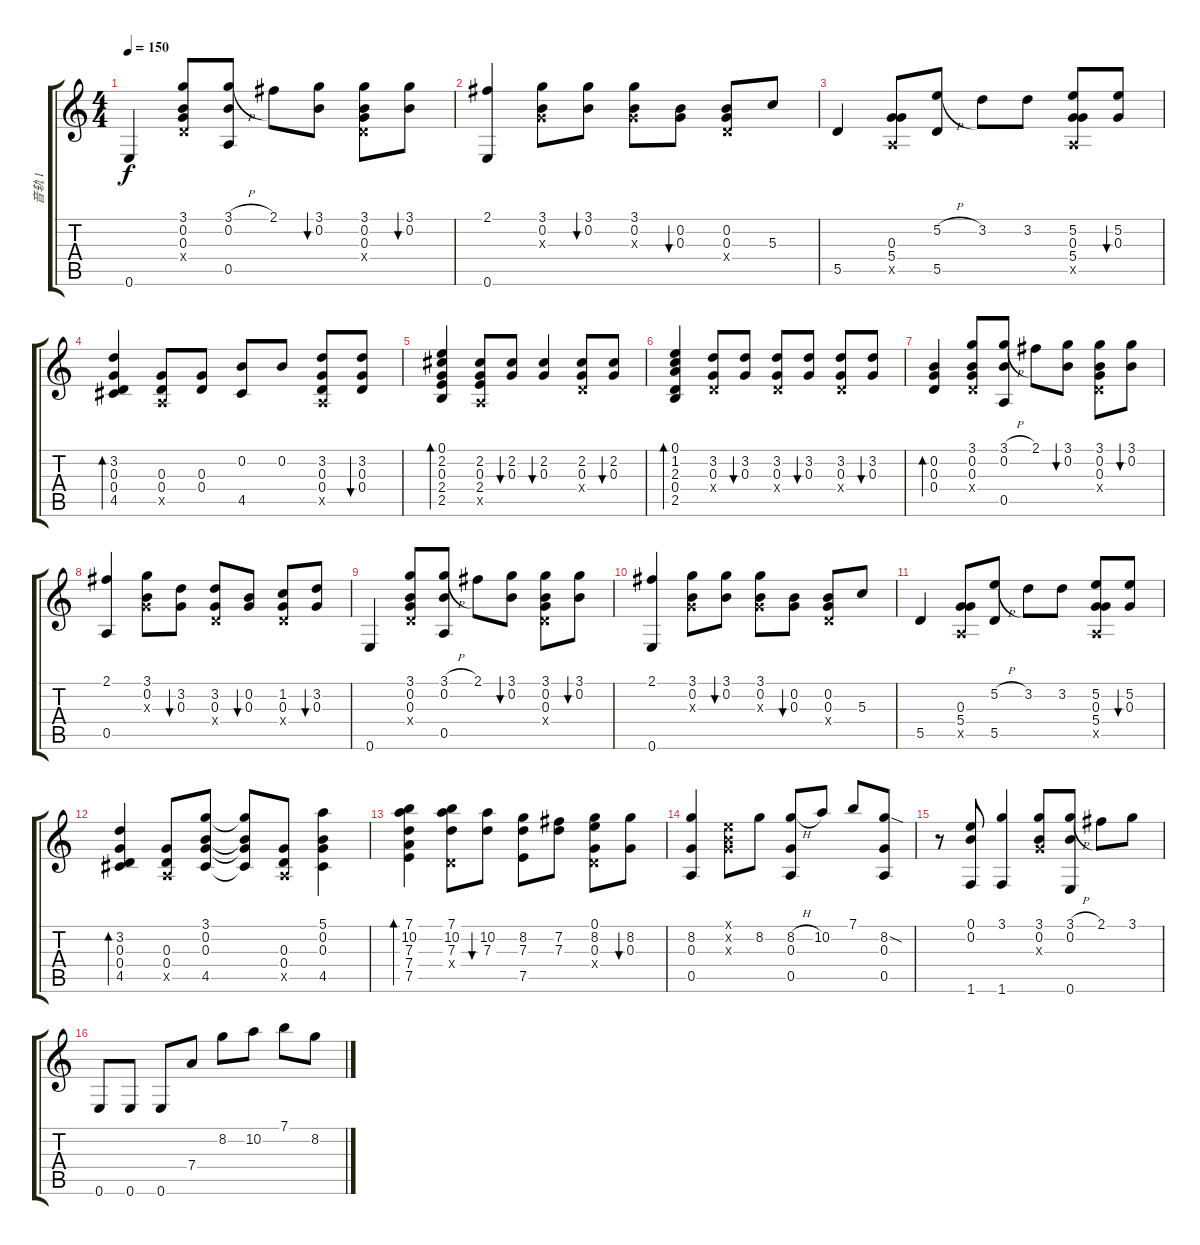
\track ("音轨 1" "音轨 1") {instrument acousticguitarsteel}
\staff {score tabs}
\tuning (E4 B3 G3 D3 A2 E2) {hide}
\ts (4 4)
\tempo 150
\clef g2
\ks c
0.6.4{dy f} (3.1 0.2 0.3 0.4{x}).8 (3.1{h} 0.2 0.5).8 2.1.8 (3.1 0.2).8{bu 60} (3.1 0.2 0.3 0.4{x}).8 (3.1 0.2).8{bu 60} |
(2.1 0.6).4 (3.1 0.2 0.3{x}).8 (3.1 0.2).8{bu 60} (3.1 0.2 0.3{x}).8 (0.2 0.3).8{bu 60} (0.2 0.3 0.4{x}).8 5.3.8 |
5.5.4 (0.3 5.4 0.5{x}).8 (5.2{h} 5.5).8 3.2.8 3.2.8 (5.2 0.3 5.4 0.5{x}).8 (5.2 0.3).8{bu 120} |
(3.2 0.3 0.4 4.5).4{bd 60} (0.3 0.4 0.5{x}).8 (0.3 0.4).8 (0.2 4.5).8 0.2.8 (3.2 0.3 0.4 0.5{x}).8 (3.2 0.3 0.4).8{bu 120} |
(0.1 2.2 0.3 2.4 2.5).4{bd 60} (2.2 0.3 2.4 0.5{x}).8 (2.2 0.3).8{bu 60} (2.2 0.3).4{bu 60} (2.2 0.3 0.4{x}).8 (2.2 0.3).8{bu 60} |
(0.1 1.2 2.3 0.4 2.5).4{bd 480} (3.2 0.3 0.4{x}).8 (3.2 0.3).8{bu 60} (3.2 0.3 0.4{x}).8 (3.2 0.3).8{bu 480} (3.2 0.3 0.4{x}).8 (3.2 0.3).8{bu 480} |
(0.2 0.3 0.4).4{bd 60} (3.1 0.2 0.3 0.4{x}).8 (3.1{h} 0.2 0.5).8 2.1.8 (3.1 0.2).8{bu 60} (3.1 0.2 0.3 0.4{x}).8 (3.1 0.2).8{bu 60} |
(2.1 0.5).4 (3.1 0.2 0.3{x}).8 (3.2 0.3).8{bu 60} (3.2 0.3 0.4{x}).8 (0.2 0.3).8{bu 60} (1.2 0.3 0.4{x}).8 (3.2 0.3).8{bu 60} |
0.6.4 (3.1 0.2 0.3 0.4{x}).8 (3.1{h} 0.2 0.5).8 2.1.8 (3.1 0.2).8{bu 60} (3.1 0.2 0.3 0.4{x}).8 (3.1 0.2).8{bu 60} |
(2.1 0.6).4 (3.1 0.2 0.3{x}).8 (3.1 0.2).8{bu 60} (3.1 0.2 0.3{x}).8 (0.2 0.3).8{bu 60} (0.2 0.3 0.4{x}).8 5.3.8 |
5.5.4 (0.3 5.4 0.5{x}).8 (5.2{h} 5.5).8 3.2.8 3.2.8 (5.2 0.3 5.4 0.5{x}).8 (5.2 0.3).8{bu 120} |
(3.2 0.3 0.4 4.5).4{bd 60} (0.3 0.4 0.5{x}).8 (3.1 0.2 0.3 4.5).8 (3.1{t} 0.2{t} 0.3{t} 4.5{t}).8 (0.3 0.4 0.5{x}).8 (5.1 0.2 0.3 4.5).4 |
(7.1 10.2 7.3 7.4 7.5).4{bd 480} (7.1 10.2 7.3 0.4{x}).8 (10.2 7.3).8{bu 60} (8.2 7.3 7.5).8 (7.2 7.3).8 (0.1 8.2 0.3 0.4{x}).8 (8.2 0.3).8{bu 60} |
(8.2 0.3 0.5).4 (0.1{x} 0.2{x} 0.3{x}).8 8.2.8 (8.2{h} 0.3 0.5).8 10.2.8 7.1.8 (8.2{sod} 0.3 0.5).8 |
r.8 (0.1 0.2 1.6).8 (3.1 1.6).4 (3.1 0.2 0.3{x}).8 (3.1{h} 0.2 0.6).8 2.1.8 3.1.8 |
0.6.8 0.6.8 0.6.8 7.4.8 8.2.8 10.2.8 7.1.8 8.2.8
